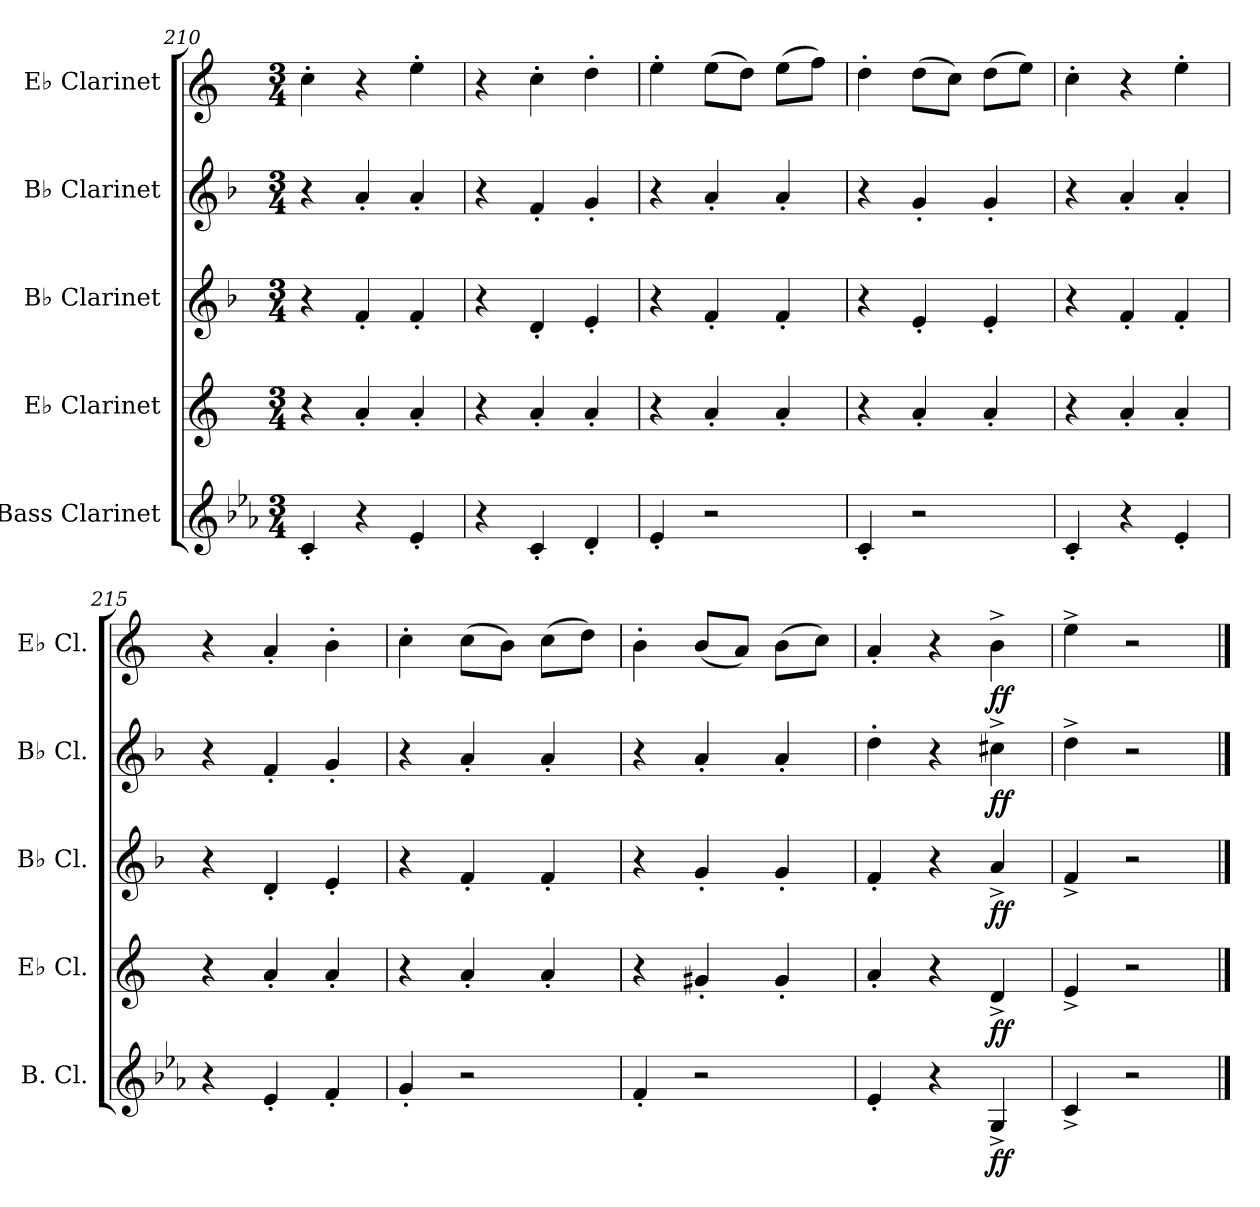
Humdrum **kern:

**kern	**dynam	**kern	**dynam	**kern	**dynam	**kern	**dynam	**kern	**dynam
*part5	*part5	*part4	*part4	*part3	*part3	*part2	*part2	*part1	*part1
*staff5	*staff5	*staff4	*staff4	*staff3	*staff3	*staff2	*staff2	*staff1	*staff1
*I"Bass Clarinet	*	*I"E♭ Clarinet	*	*I"B♭ Clarinet	*	*I"B♭ Clarinet	*	*I"E♭ Clarinet	*
*I'B. Cl.	*	*I'E♭ Cl.	*	*I'B♭ Cl.	*	*I'B♭ Cl.	*	*I'E♭ Cl.	*
!!LO:PB:g=z
*clefG2	*	*clefG2	*	*clefG2	*	*clefG2	*	*clefG2	*
*ITrd8c14	*	*ITrd-2c-3	*	*ITrd1c2	*	*ITrd1c2	*	*ITrd-2c-3	*
*k[b-e-a-]	*	*k[b-e-a-]	*	*k[b-e-a-]	*	*k[b-e-a-]	*	*k[b-e-a-]	*
*M3/4	*	*M3/4	*	*M3/4	*	*M3/4	*	*M3/4	*
=210	=210	=210	=210	=210	=210	=210	=210	=210	=210
4C'/	.	4r	.	4r	.	4r	.	4ee-'\	.
4r	.	4cc'/	.	4e-'/	.	4g'/	.	4r	.
4E-'/	.	4cc'/	.	4e-'/	.	4g'/	.	4gg'\	.
=211	=211	=211	=211	=211	=211	=211	=211	=211	=211
4r	.	4r	.	4r	.	4r	.	4r	.
4C'/	.	4cc'/	.	4c'/	.	4e-'/	.	4ee-'\	.
4D'/	.	4cc'/	.	4d'/	.	4f'/	.	4ff'\	.
=212	=212	=212	=212	=212	=212	=212	=212	=212	=212
4E-'/	.	4r	.	4r	.	4r	.	4gg'\	.
2r	.	4cc'/	.	4e-'/	.	4g'/	.	(8gg\L	.
.	.	.	.	.	.	.	.	8ff\J)	.
.	.	4cc'/	.	4e-'/	.	4g'/	.	(8gg\L	.
.	.	.	.	.	.	.	.	8aa-\J)	.
=213	=213	=213	=213	=213	=213	=213	=213	=213	=213
4C'/	.	4r	.	4r	.	4r	.	4ff'\	.
2r	.	4cc'/	.	4d'/	.	4f'/	.	(8ff\L	.
.	.	.	.	.	.	.	.	8ee-\J)	.
.	.	4cc'/	.	4d'/	.	4f'/	.	(8ff\L	.
.	.	.	.	.	.	.	.	8gg\J)	.
=214	=214	=214	=214	=214	=214	=214	=214	=214	=214
4C'/	.	4r	.	4r	.	4r	.	4ee-'\	.
4r	.	4cc'/	.	4e-'/	.	4g'/	.	4r	.
4E-'/	.	4cc'/	.	4e-'/	.	4g'/	.	4gg'\	.
=215	=215	=215	=215	=215	=215	=215	=215	=215	=215
4r	.	4r	.	4r	.	4r	.	4r	.
4E-'/	.	4cc'/	.	4c'/	.	4e-'/	.	4cc'/	.
4F'/	.	4cc'/	.	4d'/	.	4f'/	.	4dd'\	.
=216	=216	=216	=216	=216	=216	=216	=216	=216	=216
4G'/	.	4r	.	4r	.	4r	.	4ee-'\	.
2r	.	4cc'/	.	4e-'/	.	4g'/	.	(8ee-\L	.
.	.	.	.	.	.	.	.	8dd\J)	.
.	.	4cc'/	.	4e-'/	.	4g'/	.	(8ee-\L	.
.	.	.	.	.	.	.	.	8ff\J)	.
=217	=217	=217	=217	=217	=217	=217	=217	=217	=217
4F'/	.	4r	.	4r	.	4r	.	4dd'\	.
2r	.	4bn'/	.	4f'/	.	4g'/	.	(8dd/L	.
.	.	.	.	.	.	.	.	8cc/J)	.
.	.	4b'/	.	4f'/	.	4g'/	.	(8dd\L	.
.	.	.	.	.	.	.	.	8ee-\J)	.
!!LO:LB:g=z
=218	=218	=218	=218	=218	=218	=218	=218	=218	=218
4E-'/	.	4cc'/	.	4e-'/	.	4cc'\	.	4cc'/	.
4r	.	4r	.	4r	.	4r	.	4r	.
!	!LO:DY:b	!	!LO:DY:b	!	!LO:DY:b	!	!LO:DY:b	!	!LO:DY:b
4GG^/	ff	4f^/	ff	4g^/	ff	4bn^\	ff	4dd^\	ff
=219	=219	=219	=219	=219	=219	=219	=219	=219	=219
4C^/	.	4g^/	.	4e-^/	.	4cc^\	.	4gg^\	.
2r	.	2r	.	2r	.	2r	.	2r	.
==	==	==	==	==	==	==	==	==	==
*-	*-	*-	*-	*-	*-	*-	*-	*-	*-
